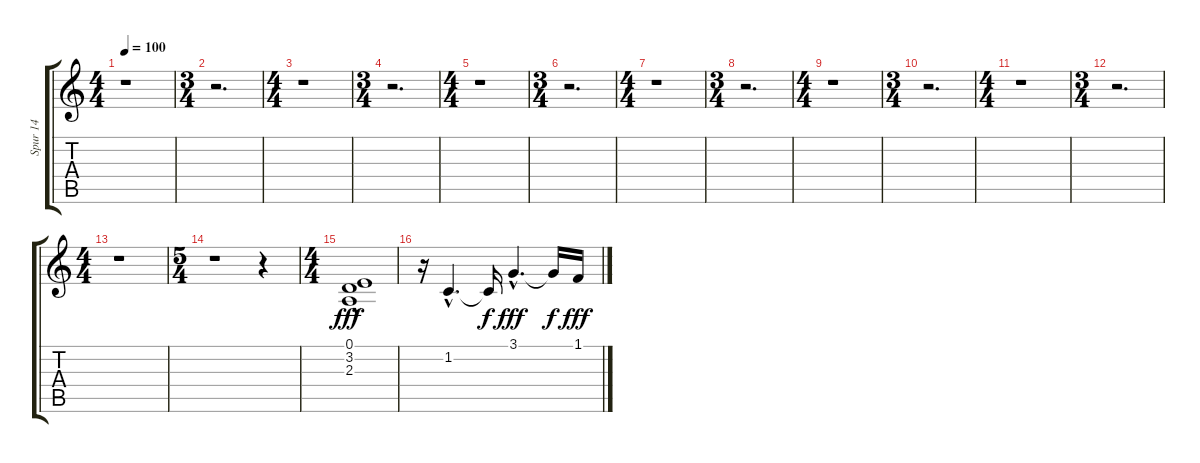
\track ("Spur 14" "Spur 14") {instrument stringensemble1}
\staff {score tabs}
\tuning (E4 B3 G3 D3 A2 E2) {hide}
\ts (4 4)
\tempo 100
\clef g2
\ks c
r.1{dy fff} |
\ts (3 4)
r.2{d} |
\ts (4 4)
r.1 |
\ts (3 4)
r.2{d} |
\ts (4 4)
r.1 |
\ts (3 4)
r.2{d} |
\ts (4 4)
r.1 |
\ts (3 4)
r.2{d} |
\ts (4 4)
r.1 |
\ts (3 4)
r.2{d} |
\ts (4 4)
r.1 |
\ts (3 4)
r.2{d} |
\ts (4 4)
r.1 |
\ts (5 4)
r.1 r.4 |
\ts (4 4)
(0.1 3.2{hac} 2.3).1 |
r.16 1.2{hac}.4{d} 1.2{t}.16{dy f} 3.1{hac}.4{d dy fff} 3.1{t}.16{dy f} 1.1.16{dy fff}
